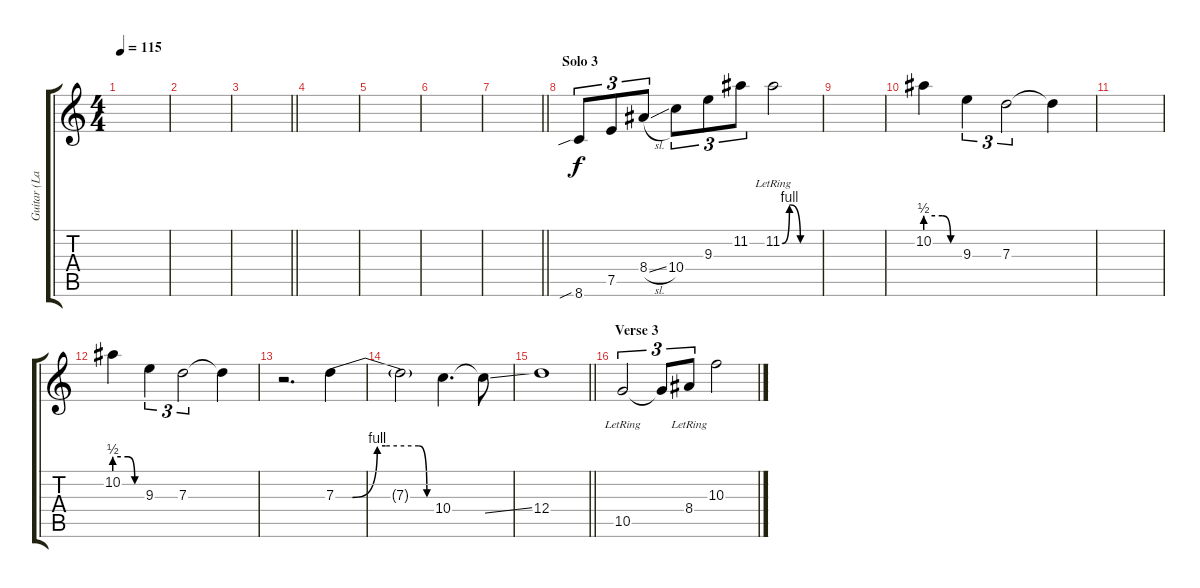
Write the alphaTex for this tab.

\track ("Guitar (Larry LaLonde)" "Guitar (La") {instrument electricguitarmuted}
\staff {score tabs}
\tuning (E4 B3 G3 D3 A2 E2) {hide}
\ts (4 4)
\tempo 115
\clef g2
\ks c
|
|
\barLineRight lightlight
|
|
|
|
\barLineRight lightlight
|
\section ("" "Solo 3")
8.6{sib}.8{tu (3 2)} 7.5.8{tu (3 2)} 8.4{sl}.8{tu (3 2)} 10.4.8{tu (3 2)} 9.3.8{tu (3 2)} 11.2.8{tu (3 2)} 11.2{be (custom 0 0 12 4 30 0 60 0) lr}.2 |
|
10.2{be (custom 0 2 30 2 45 0 60 0)}.4 9.3.4{tu (3 2)} 7.3.2{tu (3 2)} 7.3{t}.4 |
|
10.2{be (custom 0 2 30 2 45 0 60 0)}.4 9.3.4{tu (3 2)} 7.3.2{tu (3 2)} 7.3{t}.4 |
r.2{d} 7.3{be (custom 0 0 10 0 25 4 30 4 50 4 55 0 60 0)}.4 |
7.3{t}.2 10.4.4{d} 10.4{ss t}.8 |
\barLineRight lightlight
12.4.1 |
\section ("" "Verse 3")
10.5{lr}.2{tu (3 2)} 10.5{t}.8{tu (3 2)} 8.4{lr}.8{tu (3 2)} 10.3{lr}.2
